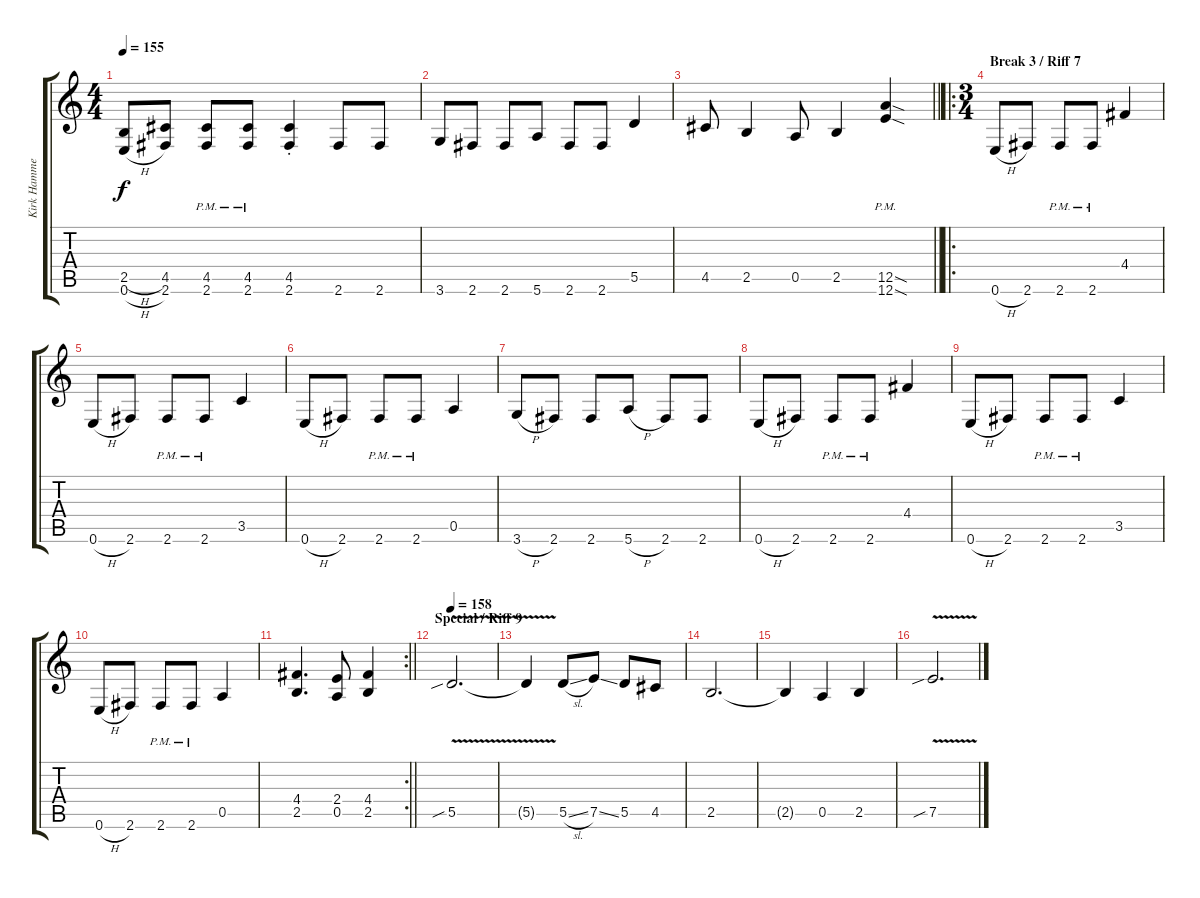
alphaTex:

\track ("Kirk Hammett Riff" "Kirk Hamme") {instrument distortionguitar}
\staff {score tabs}
\tuning (E4 B3 G3 D3 A2 E2) {hide}
\ts (4 4)
\tempo 155
\clef g2
\ks c
(2.5{h} 0.6{h}).8{dy f} (4.5 2.6).8 (4.5{pm} 2.6{pm}).8 (4.5{pm} 2.6{pm}).8 (4.5{st} 2.6{st}).4 2.6.8 2.6.8 |
3.6.8 2.6.8 2.6.8 5.6.8 2.6.8 2.6.8 5.5.4 |
\barLineRight lightlight
4.5.8 2.5.4 0.5.8 2.5.4 (12.5{sod pm} 12.6{sod pm}).4 |
\ro
\ts (3 4)
\section ("" "Break 3 / Riff 7")
0.6{h}.8 2.6.8 2.6{pm}.8 2.6{pm}.8 4.4.4 |
0.6{h}.8 2.6.8 2.6{pm}.8 2.6{pm}.8 3.5.4 |
0.6{h}.8 2.6.8 2.6{pm}.8 2.6{pm}.8 0.5.4 |
3.6{h}.8 2.6.8 2.6.8 5.6{h}.8 2.6.8 2.6.8 |
0.6{h}.8 2.6.8 2.6{pm}.8 2.6{pm}.8 4.4.4 |
0.6{h}.8 2.6.8 2.6{pm}.8 2.6{pm}.8 3.5.4 |
0.6{h}.8 2.6.8 2.6{pm}.8 2.6{pm}.8 0.5.4 |
\rc 2
\barLineRight lightlight
(4.4 2.5).4{d} (2.4 0.5).8 (4.4 2.5).4 |
\section ("" "Special / Riff 9")
\tempo 158
5.5{v sib}.2{d} |
5.5{t}.4 5.5{sl}.8 7.5{ss}.8 5.5.8 4.5.8 |
2.5.2{d} |
2.5{t}.4 0.5.4 2.5.4 |
7.5{v sib}.2{d}
